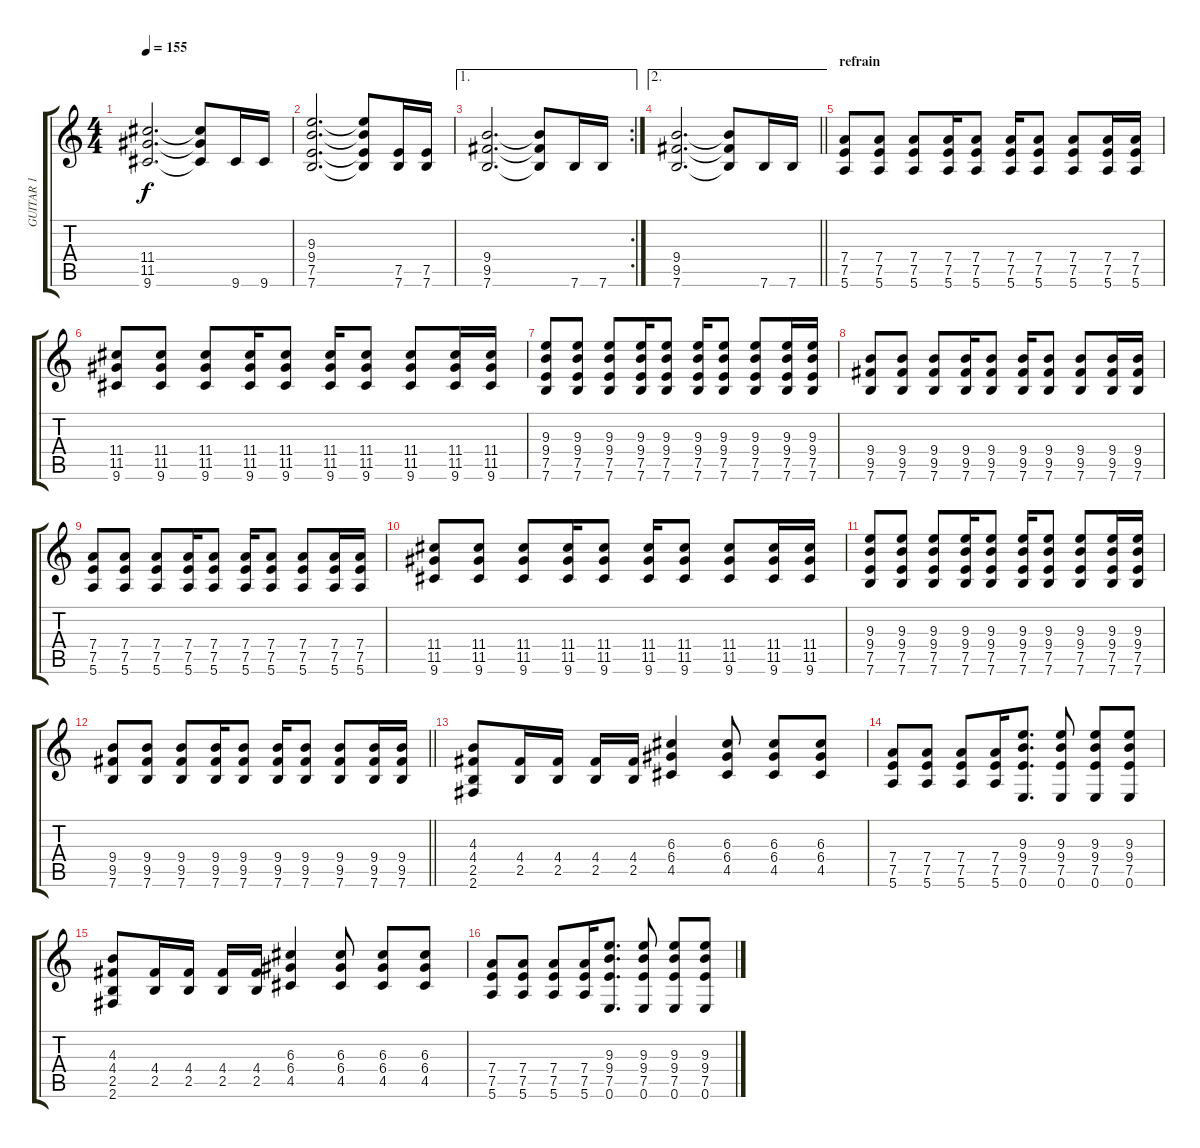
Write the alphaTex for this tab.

\track ("GUITAR 1" "GUITAR 1") {instrument distortionguitar}
\staff {score tabs}
\tuning (E4 B3 G3 D3 A2 E2) {hide}
\ts (4 4)
\tempo 155
\clef g2
\ks c
(11.4 11.5 9.6).2{d dy f} (11.4{t} 11.5{t} 9.6{t}).8 9.6.16 9.6.16 |
(9.3 9.4 7.5 7.6).2{d} (9.3{t} 9.4{t} 7.5{t} 7.6{t}).8 (7.5 7.6).16 (7.5 7.6).16 |
\ae 1
\rc 2
(9.4 9.5 7.6).2{d} (9.4{t} 9.5{t} 7.6{t}).8 7.6.16 7.6.16 |
\ae 2
\barLineRight lightlight
(9.4 9.5 7.6).2{d} (9.4{t} 9.5{t} 7.6{t}).8 7.6.16 7.6.16 |
\section ("" "refrain")
(7.4 7.5 5.6).8 (7.4 7.5 5.6).8 (7.4 7.5 5.6).8 (7.4 7.5 5.6).16 (7.4 7.5 5.6).8 (7.4 7.5 5.6).16 (7.4 7.5 5.6).8 (7.4 7.5 5.6).8 (7.4 7.5 5.6).16 (7.4 7.5 5.6).16 |
(11.4 11.5 9.6).8 (11.4 11.5 9.6).8 (11.4 11.5 9.6).8 (11.4 11.5 9.6).16 (11.4 11.5 9.6).8 (11.4 11.5 9.6).16 (11.4 11.5 9.6).8 (11.4 11.5 9.6).8 (11.4 11.5 9.6).16 (11.4 11.5 9.6).16 |
(9.3 9.4 7.5 7.6).8 (9.3 9.4 7.5 7.6).8 (9.3 9.4 7.5 7.6).8 (9.3 9.4 7.5 7.6).16 (9.3 9.4 7.5 7.6).8 (9.3 9.4 7.5 7.6).16 (9.3 9.4 7.5 7.6).8 (9.3 9.4 7.5 7.6).8 (9.3 9.4 7.5 7.6).16 (9.3 9.4 7.5 7.6).16 |
(9.4 9.5 7.6).8 (9.4 9.5 7.6).8 (9.4 9.5 7.6).8 (9.4 9.5 7.6).16 (9.4 9.5 7.6).8 (9.4 9.5 7.6).16 (9.4 9.5 7.6).8 (9.4 9.5 7.6).8 (9.4 9.5 7.6).16 (9.4 9.5 7.6).16 |
(7.4 7.5 5.6).8 (7.4 7.5 5.6).8 (7.4 7.5 5.6).8 (7.4 7.5 5.6).16 (7.4 7.5 5.6).8 (7.4 7.5 5.6).16 (7.4 7.5 5.6).8 (7.4 7.5 5.6).8 (7.4 7.5 5.6).16 (7.4 7.5 5.6).16 |
(11.4 11.5 9.6).8 (11.4 11.5 9.6).8 (11.4 11.5 9.6).8 (11.4 11.5 9.6).16 (11.4 11.5 9.6).8 (11.4 11.5 9.6).16 (11.4 11.5 9.6).8 (11.4 11.5 9.6).8 (11.4 11.5 9.6).16 (11.4 11.5 9.6).16 |
(9.3 9.4 7.5 7.6).8 (9.3 9.4 7.5 7.6).8 (9.3 9.4 7.5 7.6).8 (9.3 9.4 7.5 7.6).16 (9.3 9.4 7.5 7.6).8 (9.3 9.4 7.5 7.6).16 (9.3 9.4 7.5 7.6).8 (9.3 9.4 7.5 7.6).8 (9.3 9.4 7.5 7.6).16 (9.3 9.4 7.5 7.6).16 |
\barLineRight lightlight
(9.4 9.5 7.6).8 (9.4 9.5 7.6).8 (9.4 9.5 7.6).8 (9.4 9.5 7.6).16 (9.4 9.5 7.6).8 (9.4 9.5 7.6).16 (9.4 9.5 7.6).8 (9.4 9.5 7.6).8 (9.4 9.5 7.6).16 (9.4 9.5 7.6).16 |
\section ("" "")
(4.3 4.4 2.5 2.6).8 (4.4 2.5).16 (4.4 2.5).16 (4.4 2.5).16 (4.4 2.5).16 (6.3 6.4 4.5).4 (6.3 6.4 4.5).8 (6.3 6.4 4.5).8 (6.3 6.4 4.5).8 |
(7.4 7.5 5.6).8 (7.4 7.5 5.6).8 (7.4 7.5 5.6).8 (7.4 7.5 5.6).16 (9.3 9.4 7.5 0.6).8{d} (9.3 9.4 7.5 0.6).8 (9.3 9.4 7.5 0.6).8 (9.3 9.4 7.5 0.6).8 |
(4.3 4.4 2.5 2.6).8 (4.4 2.5).16 (4.4 2.5).16 (4.4 2.5).16 (4.4 2.5).16 (6.3 6.4 4.5).4 (6.3 6.4 4.5).8 (6.3 6.4 4.5).8 (6.3 6.4 4.5).8 |
(7.4 7.5 5.6).8 (7.4 7.5 5.6).8 (7.4 7.5 5.6).8 (7.4 7.5 5.6).16 (9.3 9.4 7.5 0.6).8{d} (9.3 9.4 7.5 0.6).8 (9.3 9.4 7.5 0.6).8 (9.3 9.4 7.5 0.6).8
